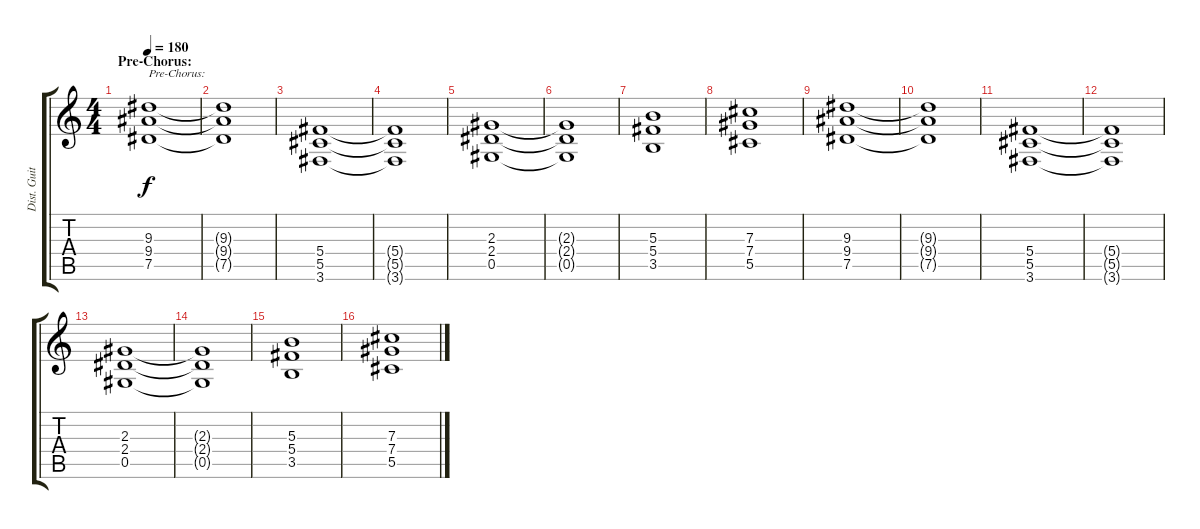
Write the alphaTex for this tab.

\track ("Dist. Guitar 1" "Dist. Guit") {instrument distortionguitar}
\staff {score tabs}
\tuning (Eb4 Bb3 Gb3 Db3 Ab2 Eb2) {hide}
\ts (4 4)
\section ("" "Pre-Chorus:")
\tempo 180
\clef g2
\ks c
(9.3 9.4 7.5).1{txt "Pre-Chorus:" dy f} |
(9.3{t} 9.4{t} 7.5{t}).1 |
(5.4 5.5 3.6).1 |
(5.4{t} 5.5{t} 3.6{t}).1 |
(2.3 2.4 0.5).1 |
(2.3{t} 2.4{t} 0.5{t}).1 |
(5.3 5.4 3.5).1 |
(7.3 7.4 5.5).1 |
(9.3 9.4 7.5).1 |
(9.3{t} 9.4{t} 7.5{t}).1 |
(5.4 5.5 3.6).1 |
(5.4{t} 5.5{t} 3.6{t}).1 |
(2.3 2.4 0.5).1 |
(2.3{t} 2.4{t} 0.5{t}).1 |
(5.3 5.4 3.5).1 |
(7.3 7.4 5.5).1
